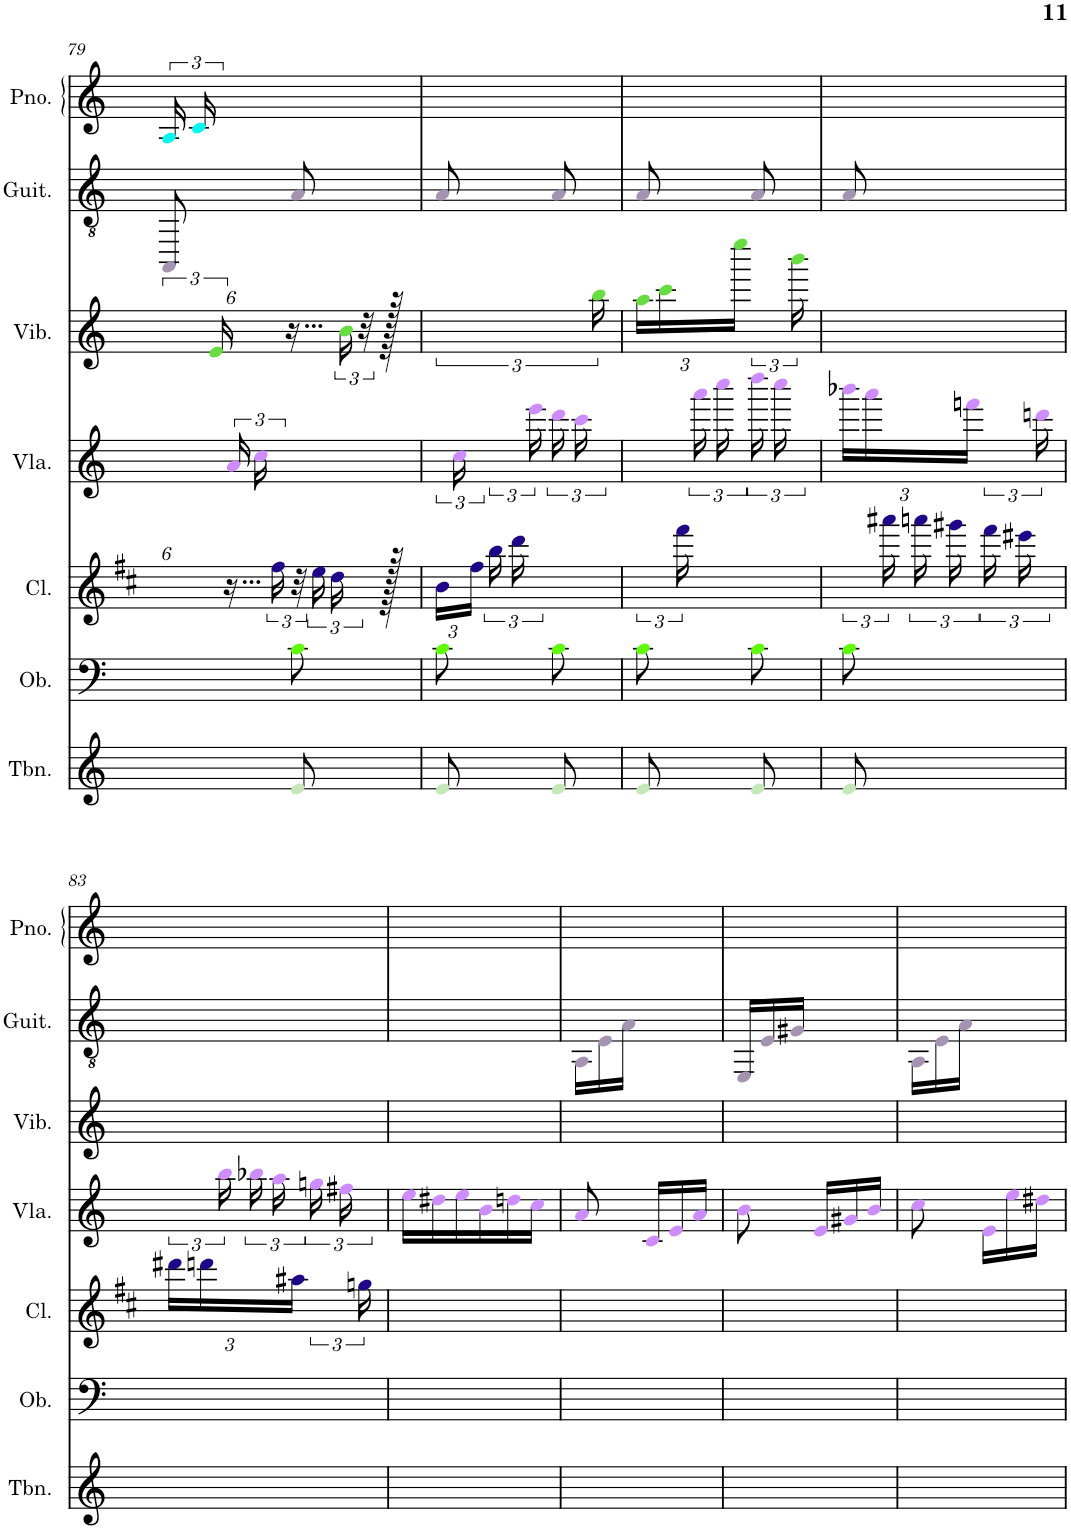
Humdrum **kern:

**kern	**kern	**kern	**kern	**kern	**kern	**kern
*part7	*part6	*part5	*part4	*part3	*part2	*part1
*staff7	*staff6	*staff5	*staff4	*staff3	*staff2	*staff1
*I"Trombone	*I"Oboe	*I"Clarinet	*I"Viola	*I"Vibraphone	*I"Classical Guitar	*I"Piano
*I'Tbn.	*I'Ob.	*I'Cl.	*I'Vla.	*I'Vib.	*I'Guit.	*I'Pno.
!!LO:PB:g=z
*clefG2	*clefF4	*clefG2	*clefG2	*clefG2	*clefGv2	*clefG2
*	*	*Trd1c2	*	*	*	*
*k[]	*k[]	*k[f#c#]	*k[]	*k[]	*k[]	*k[]
*M3/8	*M3/8	*M3/8	*M3/8	*M3/8	*M3/8	*M3/8
=79	=79	=79	=79	=79	=79	=79
4ryy	4ryy	24%5ryy	8ryy	12ryy	8AAAi/	24Aj/
.	.	.	.	.	.	24cj/
.	.	.	.	24eZ/	.	24ryy
.	.	.	24aV/	24%5ryy	8ryy	4ryy
.	.	.	24ccV\	.	.	.
!	!	!LO:N:vis=16...	!	!	!	!
.	.	384%35r	24ryy	.	.	.
8eN/	8cl\	.	8ryy	.	8Ai/	.
.	.	24ff#!\	.	.	.	.
!	!	!	!	!LO:N:vis=16...	!	!
.	.	.	.	384%35r	.	.
.	.	48r	.	.	.	.
.	.	24ee!\	.	.	.	.
64.ryy	64.ryy	.	64.ryy	.	64.ryy	64.ryy
384%35ryy	384%35ryy	.	384%35ryy	.	384%35ryy	384%35ryy
.	.	24dd!\	.	.	.	.
.	.	.	.	24bZ\	.	.
.	.	48ryy	.	.	.	.
!	!	!LO:N:vis=512	!	!	!	!
.	.	384r	.	48r	.	.
.	.	48ryy	.	.	.	.
!	!	!	!	!LO:N:vis=512	!	!
.	.	.	.	384r	.	.
=80	=80	=80	=80	=80	=80	=80
*	*	*Xbrackettup	*	*	*	*
8eN/	8cl\	24b!\LL	24ryy	3ryy	8Ai/	4.ryy
.	.	48ryy	24ccV\	.	.	.
.	.	24ryy	.	.	.	.
.	.	.	8ryy	.	.	.
.	.	24ff#!\JJ	.	.	.	.
8ryy	8ryy	.	.	.	8ryy	.
*	*	*brackettup	*	*	*	*
.	.	24bb!\	.	.	.	.
.	.	24ddd!\	.	.	.	.
.	.	.	24eeeV\	.	.	.
.	.	24ryy	.	.	.	.
8eN/	8cl\	.	24dddV\	.	8Ai/	.
.	.	8ryy	.	.	.	.
.	.	.	24cccV\	.	.	.
.	.	.	24ryy	24bbZ\	.	.
48ryy	48ryy	.	48ryy	48ryy	48ryy	48ryy
=81	=81	=81	=81	=81	=81	=81
*	*	*	*	*Xbrackettup	*	*
8eN/	8cl\	12ryy	8ryy	24aaZ\LL	8Ai/	4.ryy
.	.	.	.	24cccZ\	.	.
.	.	24fff#!\	.	24ryy	.	.
8ryy	8ryy	4ryy	24aaaV\	12ryy	8ryy	.
.	.	.	24ccccV\	.	.	.
.	.	.	24ryy	24eeeeZ\Jk	.	.
*	*	*	*	*brackettup	*	*
8eN/	8cl\	.	24ddddV\	12ryy	8Ai/	.
.	.	.	24ccccV\	.	.	.
.	.	.	24ryy	24bbbZ\	.	.
=82	=82	=82	=82	=82	=82	=82
*	*	*	*Xbrackettup	*	*	*
8eN/	8cl\	12ryy	24bbb-XV\LL	4.ryy	8Ai/	4.ryy
.	.	.	24aaaV\	.	.	.
.	.	24aaa#X!\	24ryy	.	.	.
4ryy	4ryy	24aaan!\	12ryy	.	4ryy	.
.	.	24ggg#X!\	.	.	.	.
.	.	24ryy	24fffnV\Jk	.	.	.
*	*	*	*brackettup	*	*	*
.	.	24fff#!\	12ryy	.	.	.
.	.	24eee#X!\	.	.	.	.
.	.	24ryy	24dddnV\	.	.	.
!!LO:LB:g=z
=83	=83	=83	=83	=83	=83	=83
*	*	*Xbrackettup	*	*	*	*
4.ryy	4.ryy	24ddd#X!\LL	12ryy	4.ryy	4.ryy	4.ryy
.	.	24dddn!\	.	.	.	.
.	.	24ryy	24bbV\	.	.	.
.	.	12ryy	24bb-XV\	.	.	.
.	.	.	24aaV\	.	.	.
.	.	24aa#X!\Jk	24ryy	.	.	.
*	*	*brackettup	*	*	*	*
.	.	12ryy	24ggnV\	.	.	.
.	.	.	24ff#XV\	.	.	.
.	.	24ggn!\	24ryy	.	.	.
=84	=84	=84	=84	=84	=84	=84
4.ryy	4.ryy	4.ryy	16eeV\LL	4.ryy	4.ryy	4.ryy
.	.	.	16dd#XV\	.	.	.
.	.	.	16eeV\	.	.	.
.	.	.	16bV\	.	.	.
.	.	.	16ddnV\	.	.	.
.	.	.	16ccV\JJ	.	.	.
=85	=85	=85	=85	=85	=85	=85
4.ryy	4.ryy	4.ryy	8aV/	4.ryy	16AAi\LL	4.ryy
.	.	.	.	.	16Ei\	.
.	.	.	16ryy	.	16Ai\JJ	.
.	.	.	16cV/LL	.	8.ryy	.
.	.	.	16eV/	.	.	.
.	.	.	16aV/JJ	.	.	.
=86	=86	=86	=86	=86	=86	=86
4.ryy	4.ryy	4.ryy	8bV\	4.ryy	16EEi/LL	4.ryy
.	.	.	.	.	16Ei/	.
.	.	.	16ryy	.	16G#Xi/JJ	.
.	.	.	16eV/LL	.	8.ryy	.
.	.	.	16g#XV/	.	.	.
.	.	.	16bV/JJ	.	.	.
=87	=87	=87	=87	=87	=87	=87
4.ryy	4.ryy	4.ryy	8ccV\	4.ryy	16AAi\LL	4.ryy
.	.	.	.	.	16Ei\	.
.	.	.	16ryy	.	16Ai\JJ	.
.	.	.	16eV\LL	.	8.ryy	.
.	.	.	16eeV\	.	.	.
.	.	.	16dd#XV\JJ	.	.	.
=	=	=	=	=	=	=
*-	*-	*-	*-	*-	*-	*-
